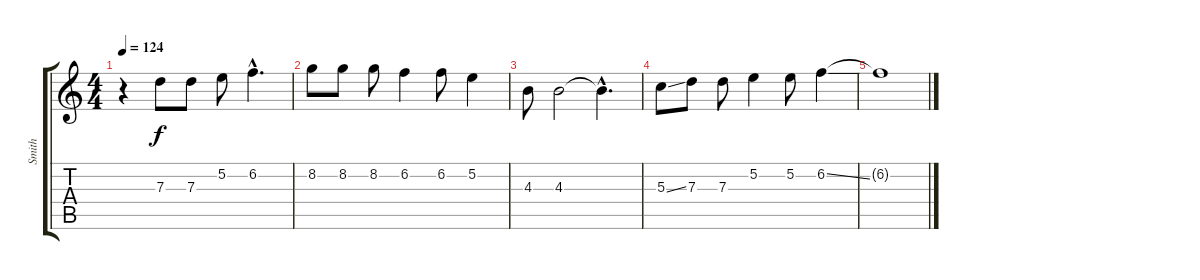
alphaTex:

\track ("Smith" "Smith") {instrument overdrivenguitar}
\staff {score tabs}
\tuning (E4 B3 G3 D3 A2 E2) {hide}
\ts (4 4)
\tempo 124
\clef g2
\ks c
r.4{dy f} 7.3.8{volume 9} 7.3.8 5.2.8 6.2{hac}.4{d} |
8.2.8 8.2.8{volume 7} 8.2.8 6.2.4 6.2.8 5.2.4 |
4.3.8 4.3.2 4.3{hac t}.4{d} |
5.3{ss}.8{volume 5} 7.3.8 7.3.8 5.2.4 5.2.8 6.2{ss}.4 |
6.2{t}.1
